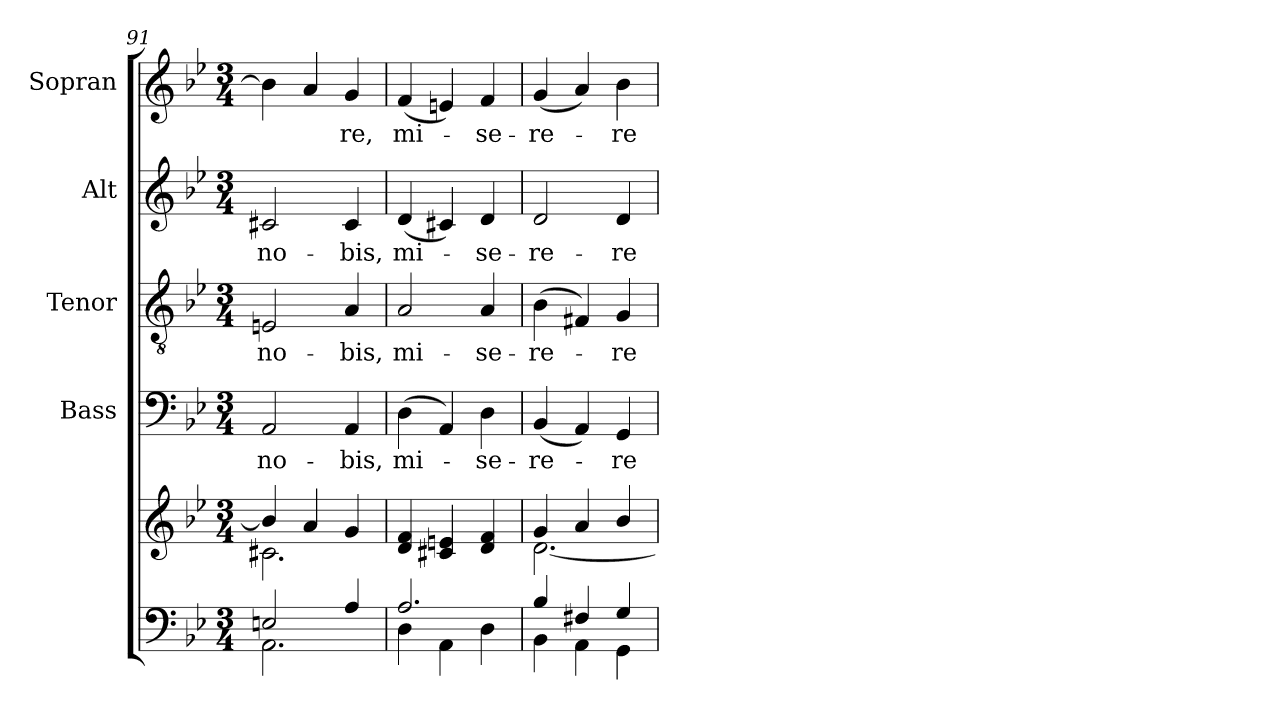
**kern	**kern	**kern	**text	**kern	**text	**kern	**text	**kern	**text
*part5	*part5	*part4	*part4	*part3	*part3	*part2	*part2	*part1	*part1
*staff6	*staff5	*staff4	*staff4	*staff3	*staff3	*staff2	*staff2	*staff1	*staff1
*	*	*I"Bass	*	*I"Tenor	*	*I"Alt	*	*I"Sopran	*
*	*	*I'B.	*	*I'T.	*	*I'A.	*	*I'S.	*
*clefF4	*clefG2	*clefF4	*	*clefGv2	*	*clefG2	*	*clefG2	*
*k[b-e-]	*k[b-e-]	*k[b-e-]	*	*k[b-e-]	*	*k[b-e-]	*	*k[b-e-]	*
*B-:	*B-:	*B-:	*	*B-:	*	*B-:	*	*B-:	*
*M3/4	*M3/4	*M3/4	*	*M3/4	*	*M3/4	*	*M3/4	*
=91	=91	=91	=91	=91	=91	=91	=91	=91	=91
*^	*^	*	*	*	*	*	*	*	*
!	!	!	!	!	!LO:LY:b	!	!LO:LY:b	!	!LO:LY:b	!	!
2En/	2.AA\	4b-/]	2.c#X\	2AA/	no-	2En/	no-	2c#X/	no-	4b-\]	.
.	.	4a/	.	.	.	.	.	.	.	4a/	.
!	!	!	!	!	!LO:LY:b	!	!LO:LY:b	!	!LO:LY:b	!	!LO:LY:b
4A/	.	4g/	.	4AA/	-bis,	4A/	-bis,	4c#/	-bis,	4g/	-re,
*	*	*v	*v	*	*	*	*	*	*	*	*
!!LO:PB:g=z
=92	=92	=92	=92	=92	=92	=92	=92	=92	=92	=92
!	!	!	!	!LO:LY:b	!	!LO:LY:b	!	!LO:LY:b	!	!LO:LY:b
2.A/	4D\	4d/ 4f/	(>4D\	mi-	2A/	mi-	(<4d/	mi-	(<4f/	mi-
.	4AA\	4c#X/ 4en/	4AA/)	.	.	.	4c#X/)	.	4en/)	.
!	!	!	!	!LO:LY:b	!	!LO:LY:b	!	!LO:LY:b	!	!LO:LY:b
.	4D\	4d/ 4f/	4D\	-se-	4A/	-se-	4d/	-se-	4f/	-se-
=93	=93	=93	=93	=93	=93	=93	=93	=93	=93	=93
*	*	*^	*	*	*	*	*	*	*	*
!	!	!	!	!	!LO:LY:b	!	!LO:LY:b	!	!LO:LY:b	!	!LO:LY:b
4B-/	4BB-\	4g/	[<2.d\	(<4BB-/	-re-	(>4B-\	-re-	2d/	-re-	(<4g/	-re-
4F#X/	4AA\	4a/	.	4AA/)	.	4F#X/)	.	.	.	4a/)	.
!	!	!	!	!	!LO:LY:b	!	!LO:LY:b	!	!LO:LY:b	!	!LO:LY:b
4G/	4GG\	4b-/	.	4GG/	-re	4G/	-re	4d/	-re	4b-\	-re
*v	*v	*	*	*	*	*	*	*	*	*	*
*	*v	*v	*	*	*	*	*	*	*	*
=	=	=	=	=	=	=	=	=	=
*-	*-	*-	*-	*-	*-	*-	*-	*-	*-
